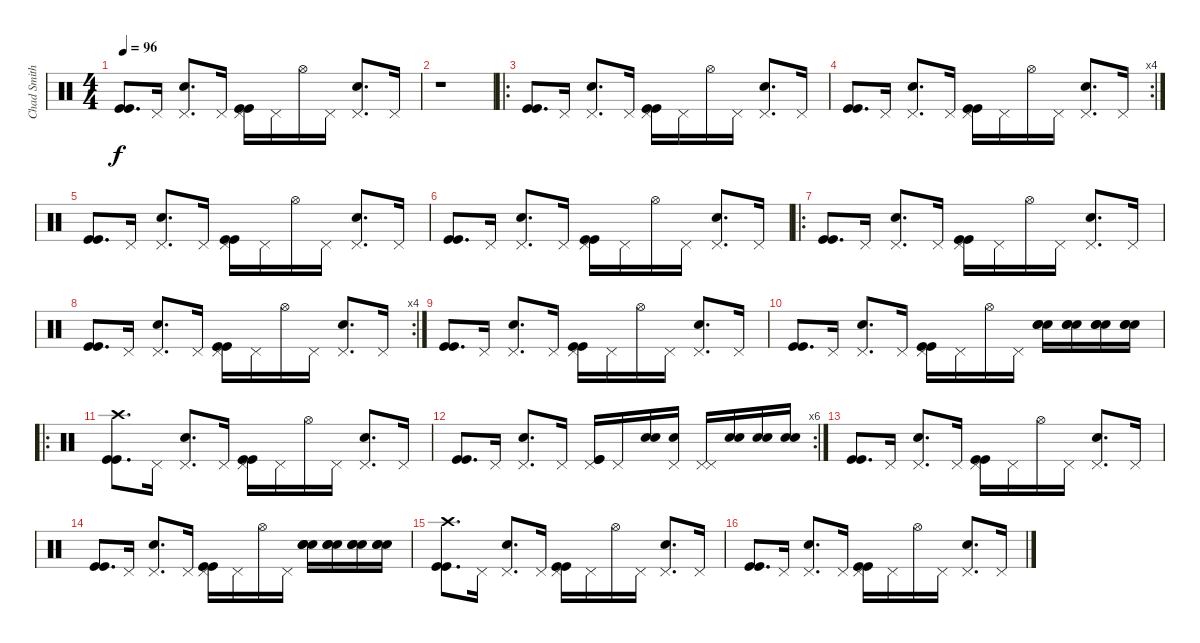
\track ("Chad Smith" "Chad Smith") {instrument percussion}
\staff {score}
\articulation defaults
\ts (4 4)
\tempo 96
\clef neutral
\ks c
("Kick (hit)" "Kick (hit)").8{d dy f} "Pedal Hi-Hat (hit)".16 ("Pedal Hi-Hat (hit)" "Electric Snare (hit)").8{d} "Pedal Hi-Hat (hit)".16 ("Pedal Hi-Hat (hit)" "Kick (hit)" "Kick (hit)").16 "Pedal Hi-Hat (hit)".16 "Hi-Hat (open)".16 "Pedal Hi-Hat (hit)".16 ("Pedal Hi-Hat (hit)" "Electric Snare (hit)").8{d} "Pedal Hi-Hat (hit)".16 |
r.1 |
\ro
("Kick (hit)" "Kick (hit)").8{d} "Pedal Hi-Hat (hit)".16 ("Pedal Hi-Hat (hit)" "Electric Snare (hit)").8{d} "Pedal Hi-Hat (hit)".16 ("Pedal Hi-Hat (hit)" "Kick (hit)" "Kick (hit)").16 "Pedal Hi-Hat (hit)".16 "Hi-Hat (open)".16 "Pedal Hi-Hat (hit)".16 ("Pedal Hi-Hat (hit)" "Electric Snare (hit)").8{d} "Pedal Hi-Hat (hit)".16 |
\rc 4
("Kick (hit)" "Kick (hit)").8{d} "Pedal Hi-Hat (hit)".16 ("Pedal Hi-Hat (hit)" "Electric Snare (hit)").8{d} "Pedal Hi-Hat (hit)".16 ("Pedal Hi-Hat (hit)" "Kick (hit)" "Kick (hit)").16 "Pedal Hi-Hat (hit)".16 "Hi-Hat (open)".16 "Pedal Hi-Hat (hit)".16 ("Pedal Hi-Hat (hit)" "Electric Snare (hit)").8{d} "Pedal Hi-Hat (hit)".16 |
("Kick (hit)" "Kick (hit)").8{d} "Pedal Hi-Hat (hit)".16 ("Pedal Hi-Hat (hit)" "Electric Snare (hit)").8{d} "Pedal Hi-Hat (hit)".16 ("Pedal Hi-Hat (hit)" "Kick (hit)" "Kick (hit)").16 "Pedal Hi-Hat (hit)".16 "Hi-Hat (open)".16 "Pedal Hi-Hat (hit)".16 ("Pedal Hi-Hat (hit)" "Electric Snare (hit)").8{d} "Pedal Hi-Hat (hit)".16 |
("Kick (hit)" "Kick (hit)").8{d} "Pedal Hi-Hat (hit)".16 ("Pedal Hi-Hat (hit)" "Electric Snare (hit)").8{d} "Pedal Hi-Hat (hit)".16 ("Pedal Hi-Hat (hit)" "Kick (hit)" "Kick (hit)").16 "Pedal Hi-Hat (hit)".16 "Hi-Hat (open)".16 "Pedal Hi-Hat (hit)".16 ("Pedal Hi-Hat (hit)" "Electric Snare (hit)").8{d} "Pedal Hi-Hat (hit)".16 |
\ro
("Kick (hit)" "Kick (hit)").8{d} "Pedal Hi-Hat (hit)".16 ("Pedal Hi-Hat (hit)" "Electric Snare (hit)").8{d} "Pedal Hi-Hat (hit)".16 ("Pedal Hi-Hat (hit)" "Kick (hit)" "Kick (hit)").16 "Pedal Hi-Hat (hit)".16 "Hi-Hat (open)".16 "Pedal Hi-Hat (hit)".16 ("Pedal Hi-Hat (hit)" "Electric Snare (hit)").8{d} "Pedal Hi-Hat (hit)".16 |
\rc 4
("Kick (hit)" "Kick (hit)").8{d} "Pedal Hi-Hat (hit)".16 ("Pedal Hi-Hat (hit)" "Electric Snare (hit)").8{d} "Pedal Hi-Hat (hit)".16 ("Pedal Hi-Hat (hit)" "Kick (hit)" "Kick (hit)").16 "Pedal Hi-Hat (hit)".16 "Hi-Hat (open)".16 "Pedal Hi-Hat (hit)".16 ("Pedal Hi-Hat (hit)" "Electric Snare (hit)").8{d} "Pedal Hi-Hat (hit)".16 |
("Kick (hit)" "Kick (hit)").8{d} "Pedal Hi-Hat (hit)".16 ("Pedal Hi-Hat (hit)" "Electric Snare (hit)").8{d} "Pedal Hi-Hat (hit)".16 ("Pedal Hi-Hat (hit)" "Kick (hit)" "Kick (hit)").16 "Pedal Hi-Hat (hit)".16 "Hi-Hat (open)".16 "Pedal Hi-Hat (hit)".16 ("Pedal Hi-Hat (hit)" "Electric Snare (hit)").8{d} "Pedal Hi-Hat (hit)".16 |
("Kick (hit)" "Kick (hit)").8{d} "Pedal Hi-Hat (hit)".16 ("Pedal Hi-Hat (hit)" "Electric Snare (hit)").8{d} "Pedal Hi-Hat (hit)".16 ("Pedal Hi-Hat (hit)" "Kick (hit)" "Kick (hit)").16 "Pedal Hi-Hat (hit)".16 "Hi-Hat (open)".16 "Pedal Hi-Hat (hit)".16 ("Electric Snare (hit)" "Electric Snare (hit)" "Electric Snare (hit)").16 ("Electric Snare (hit)" "Electric Snare (hit)" "Electric Snare (hit)").16 ("Electric Snare (hit)" "Electric Snare (hit)" "Electric Snare (hit)").16 ("Electric Snare (hit)" "Electric Snare (hit)" "Electric Snare (hit)").16 |
\ro
("Crash high (hit)" "Kick (hit)" "Kick (hit)").8{d} "Pedal Hi-Hat (hit)".16 ("Pedal Hi-Hat (hit)" "Electric Snare (hit)").8{d} "Pedal Hi-Hat (hit)".16 ("Pedal Hi-Hat (hit)" "Kick (hit)" "Kick (hit)").16 "Pedal Hi-Hat (hit)".16 "Hi-Hat (open)".16 "Pedal Hi-Hat (hit)".16 ("Pedal Hi-Hat (hit)" "Electric Snare (hit)").8{d} "Pedal Hi-Hat (hit)".16 |
\rc 6
("Kick (hit)" "Kick (hit)").8{d} "Pedal Hi-Hat (hit)".16 ("Pedal Hi-Hat (hit)" "Electric Snare (hit)").8{d} "Pedal Hi-Hat (hit)".16 ("Pedal Hi-Hat (hit)" "Kick (hit)" "Kick (hit)").16 "Pedal Hi-Hat (hit)".16 ("Electric Snare (hit)" "Electric Snare (hit)").16 ("Pedal Hi-Hat (hit)" "Electric Snare (hit)").16 ("Pedal Hi-Hat (hit)" "Pedal Hi-Hat (hit)").16 ("Electric Snare (hit)" "Electric Snare (hit)").16 ("Electric Snare (hit)" "Electric Snare (hit)").16 ("Electric Snare (hit)" "Electric Snare (hit)").16 |
("Kick (hit)" "Kick (hit)").8{d} "Pedal Hi-Hat (hit)".16 ("Pedal Hi-Hat (hit)" "Electric Snare (hit)").8{d} "Pedal Hi-Hat (hit)".16 ("Pedal Hi-Hat (hit)" "Kick (hit)" "Kick (hit)").16 "Pedal Hi-Hat (hit)".16 "Hi-Hat (open)".16 "Pedal Hi-Hat (hit)".16 ("Pedal Hi-Hat (hit)" "Electric Snare (hit)").8{d} "Pedal Hi-Hat (hit)".16 |
("Kick (hit)" "Kick (hit)").8{d} "Pedal Hi-Hat (hit)".16 ("Pedal Hi-Hat (hit)" "Electric Snare (hit)").8{d} "Pedal Hi-Hat (hit)".16 ("Pedal Hi-Hat (hit)" "Kick (hit)" "Kick (hit)").16 "Pedal Hi-Hat (hit)".16 "Hi-Hat (open)".16 "Pedal Hi-Hat (hit)".16 ("Electric Snare (hit)" "Electric Snare (hit)" "Electric Snare (hit)").16 ("Electric Snare (hit)" "Electric Snare (hit)" "Electric Snare (hit)").16 ("Electric Snare (hit)" "Electric Snare (hit)" "Electric Snare (hit)").16 ("Electric Snare (hit)" "Electric Snare (hit)" "Electric Snare (hit)").16 |
("Crash high (hit)" "Kick (hit)" "Kick (hit)").8{d} "Pedal Hi-Hat (hit)".16 ("Pedal Hi-Hat (hit)" "Electric Snare (hit)").8{d} "Pedal Hi-Hat (hit)".16 ("Pedal Hi-Hat (hit)" "Kick (hit)" "Kick (hit)").16 "Pedal Hi-Hat (hit)".16 "Hi-Hat (open)".16 "Pedal Hi-Hat (hit)".16 ("Pedal Hi-Hat (hit)" "Electric Snare (hit)").8{d} "Pedal Hi-Hat (hit)".16 |
("Kick (hit)" "Kick (hit)").8{d} "Pedal Hi-Hat (hit)".16 ("Pedal Hi-Hat (hit)" "Electric Snare (hit)").8{d} "Pedal Hi-Hat (hit)".16 ("Pedal Hi-Hat (hit)" "Kick (hit)" "Kick (hit)").16 "Pedal Hi-Hat (hit)".16 "Hi-Hat (open)".16 "Pedal Hi-Hat (hit)".16 ("Pedal Hi-Hat (hit)" "Electric Snare (hit)").8{d} "Pedal Hi-Hat (hit)".16
